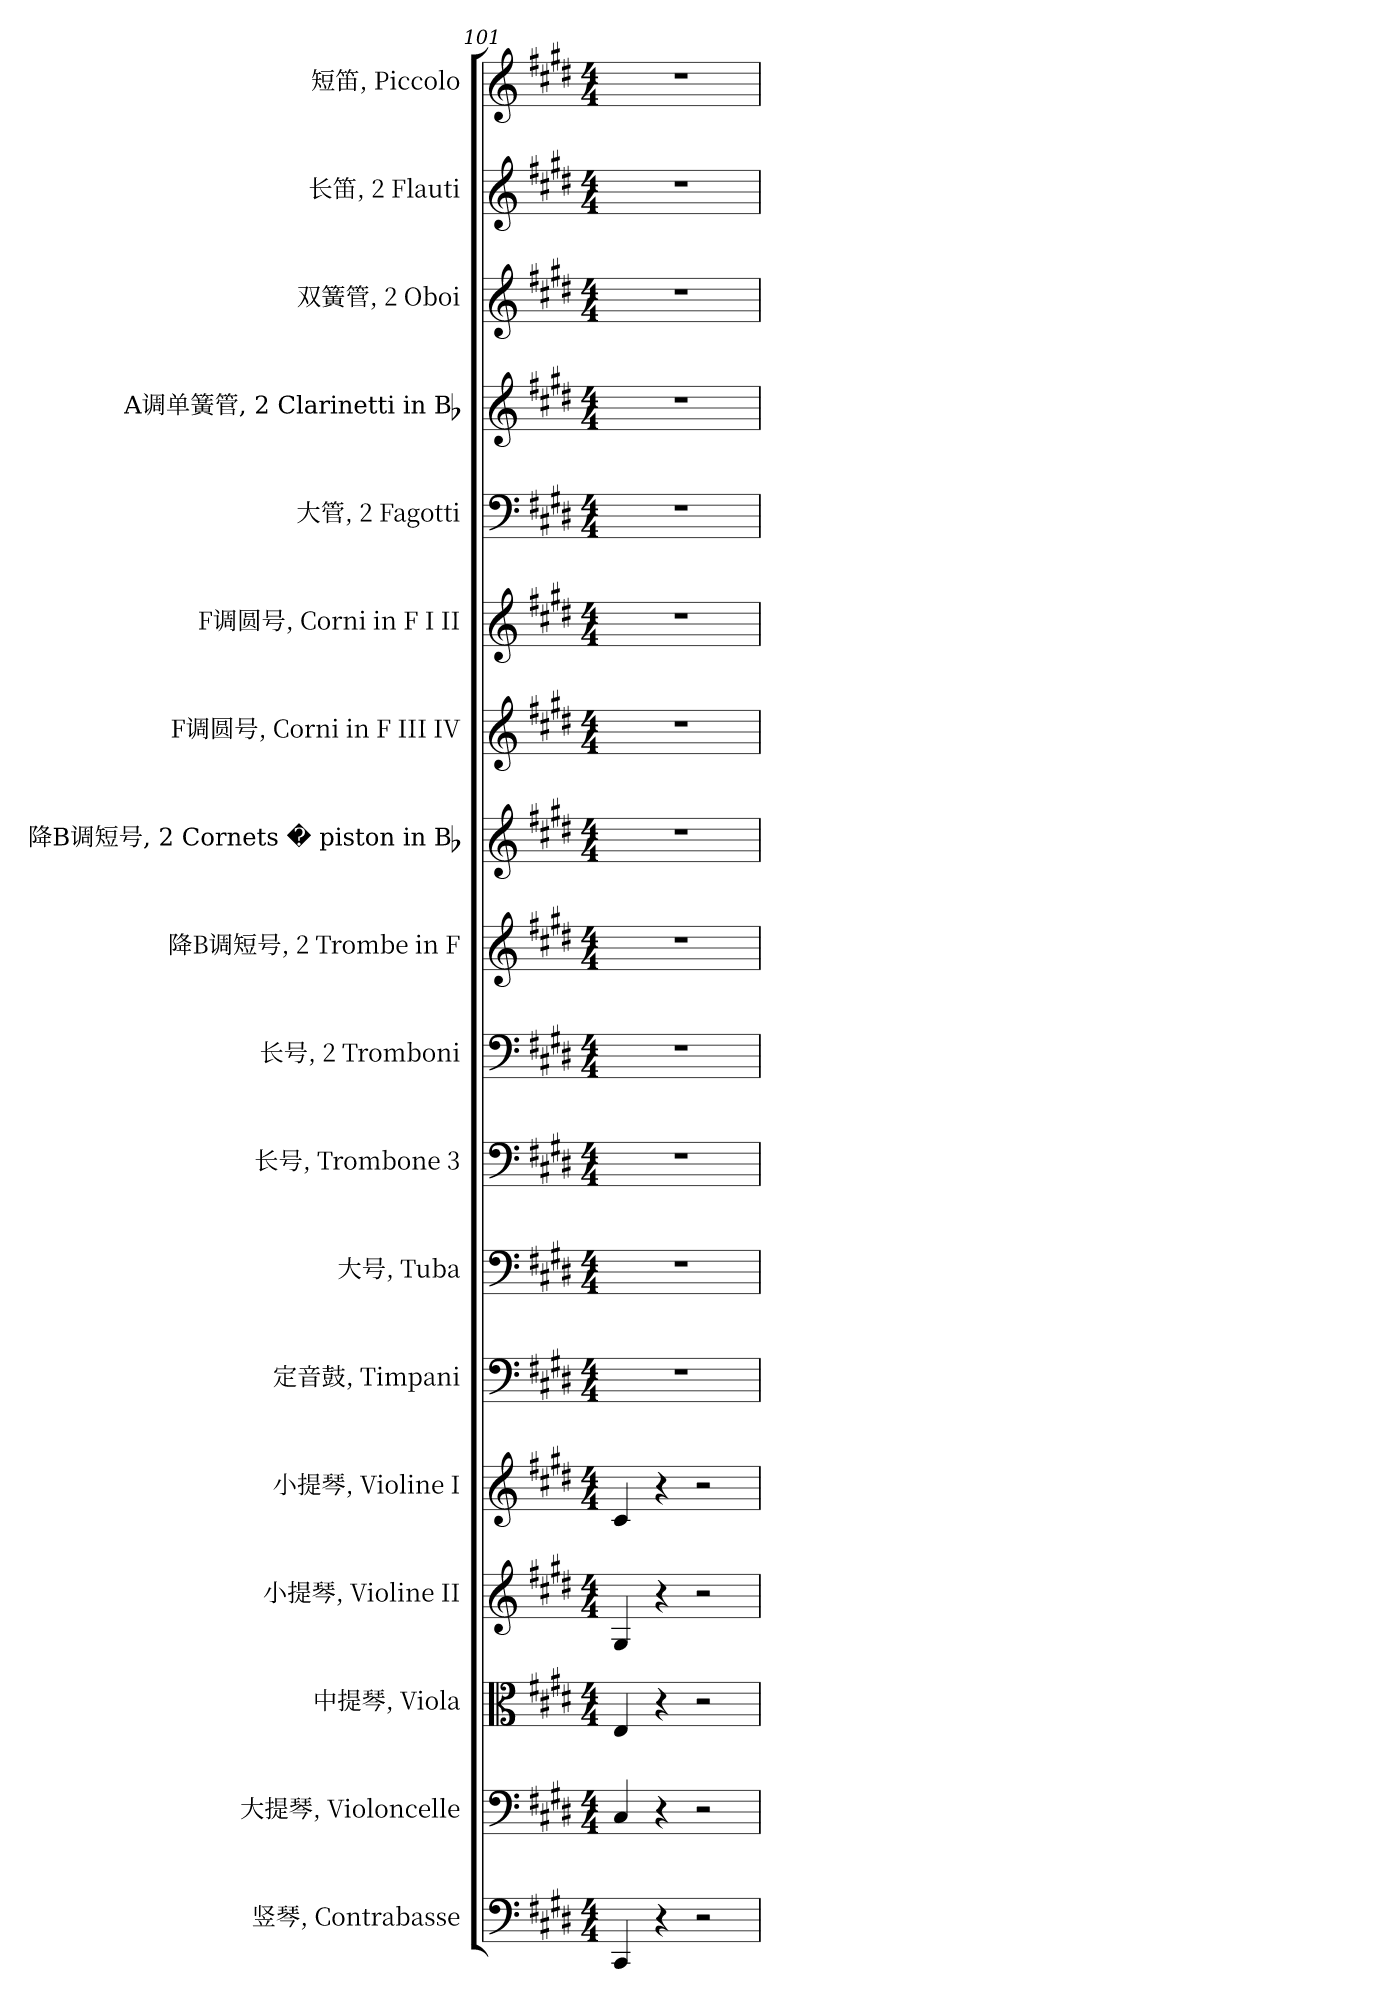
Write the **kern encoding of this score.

**kern	**kern	**kern	**kern	**kern	**kern	**kern	**kern	**kern	**kern	**kern	**kern	**kern	**kern	**kern	**kern	**kern	**kern
*part18	*part17	*part16	*part15	*part14	*part13	*part12	*part11	*part10	*part9	*part8	*part7	*part6	*part5	*part4	*part3	*part2	*part1
*staff18	*staff17	*staff16	*staff15	*staff14	*staff13	*staff12	*staff11	*staff10	*staff9	*staff8	*staff7	*staff6	*staff5	*staff4	*staff3	*staff2	*staff1
*I"竖琴, Contrabasse	*I"大提琴, Violoncelle	*I"中提琴, Viola	*I"小提琴, Violine II	*I"小提琴, Violine I	*I"定音鼓, Timpani	*I"大号, Tuba	*I"长号, Trombone 3	*I"长号, 2 Tromboni	*I"降B调短号, 2 Trombe in F	*I"降B调短号, 2 Cornets � piston in Bb	*I"F调圆号, Corni in F III IV	*I"F调圆号, Corni in F I II	*I"大管, 2 Fagotti	*I"A调单簧管, 2 Clarinetti in Bb	*I"双簧管, 2 Oboi	*I"长笛, 2 Flauti	*I"短笛, Piccolo
*	*I'Vc.	*I'Vla.	*I'Vln.	*I'Vln.	*I'Timp.	*I'Tba.	*I'Tbn.	*I'Tbn.	*	*I'B♭ Cnt.	*	*	*	*I'A Cl.	*I'Ob.	*I'Fl.	*I'Picc.
*clefF4	*clefF4	*clefC3	*clefG2	*clefG2	*clefF4	*clefF4	*clefF4	*clefF4	*clefG2	*clefG2	*clefG2	*clefG2	*clefF4	*clefG2	*clefG2	*clefG2	*clefG2
*	*	*	*	*	*	*	*	*	*ITrd1c2	*ITrd1c2	*ITrd4c7	*ITrd4c7	*	*ITrd2c3	*	*	*ITrd-7c-12
*k[f#c#g#d#]	*k[f#c#g#d#]	*k[f#c#g#d#]	*k[f#c#g#d#]	*k[f#c#g#d#]	*k[f#c#g#d#]	*k[f#c#g#d#]	*k[f#c#g#d#]	*k[f#c#g#d#]	*k[f#c#]	*k[f#c#]	*k[f#c#g#]	*k[f#c#g#]	*k[f#c#g#d#]	*k[f#c#g#d#a#e#b#]	*k[f#c#g#d#]	*k[f#c#g#d#]	*k[f#c#g#d#]
*M4/4	*M4/4	*M4/4	*M4/4	*M4/4	*M4/4	*M4/4	*M4/4	*M4/4	*M4/4	*M4/4	*M4/4	*M4/4	*M4/4	*M4/4	*M4/4	*M4/4	*M4/4
=101	=101	=101	=101	=101	=101	=101	=101	=101	=101	=101	=101	=101	=101	=101	=101	=101	=101
4CC#/	4C#/	4E/	4G#/	4c#/	1r	1r	1r	1r	1r	1r	1r	1r	1r	1r	1r	1r	1r
4r	4r	4r	4r	4r	.	.	.	.	.	.	.	.	.	.	.	.	.
2r	2r	2r	2r	2r	.	.	.	.	.	.	.	.	.	.	.	.	.
=	=	=	=	=	=	=	=	=	=	=	=	=	=	=	=	=	=
*-	*-	*-	*-	*-	*-	*-	*-	*-	*-	*-	*-	*-	*-	*-	*-	*-	*-
